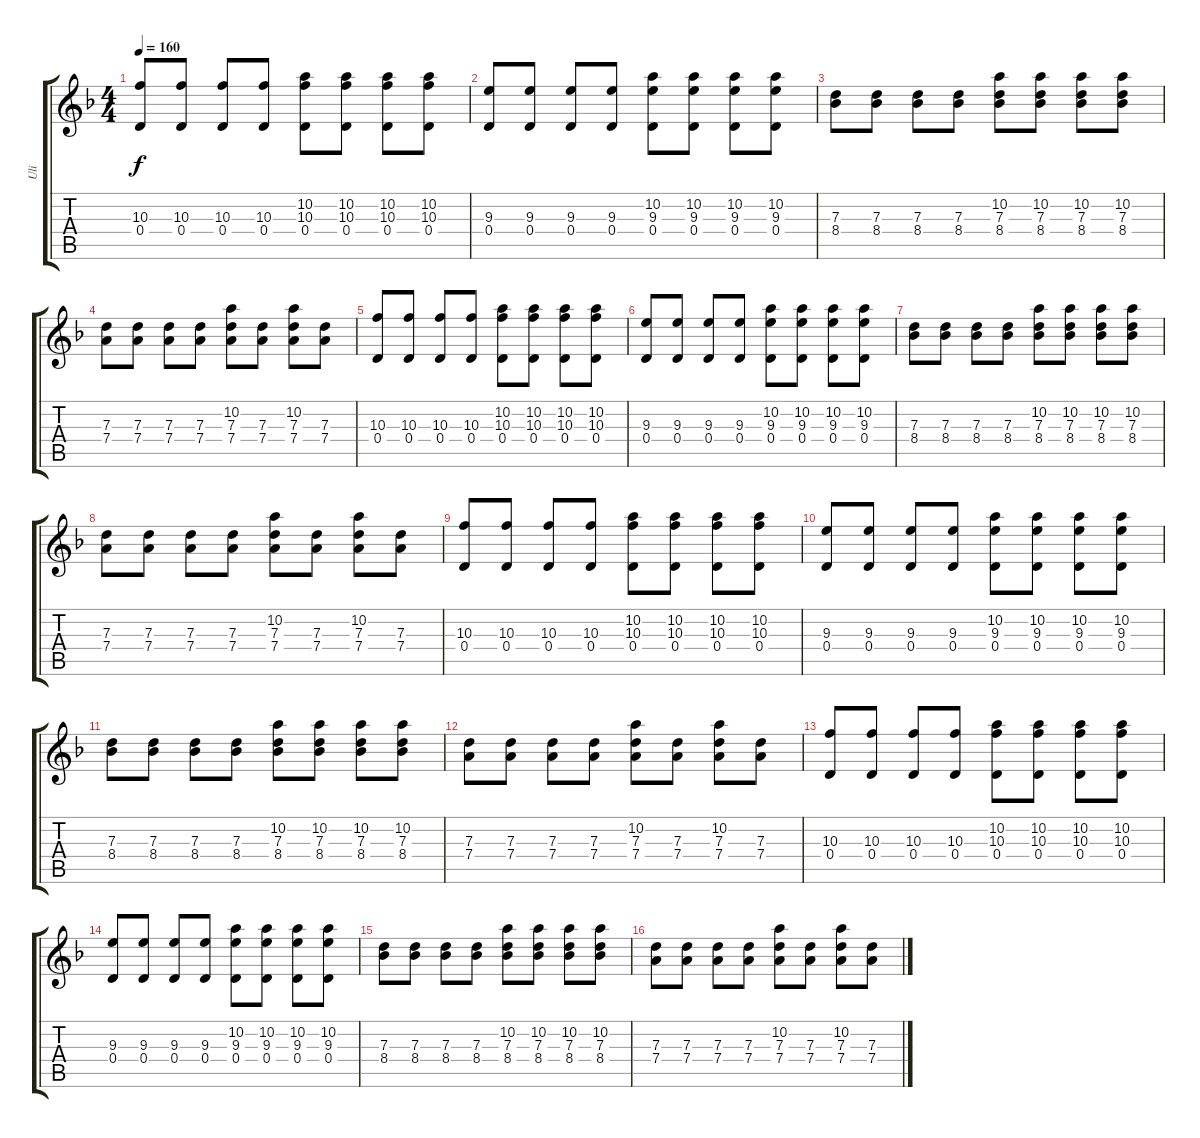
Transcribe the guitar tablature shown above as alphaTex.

\track ("Uli" "Uli") {instrument distortionguitar}
\staff {score tabs}
\tuning (E4 B3 G3 D3 A2 D2) {hide}
\ts (4 4)
\tempo 160
\clef g2
\ks dminor
(10.3 0.4).8{dy f} (10.3 0.4).8 (10.3 0.4).8 (10.3 0.4).8 (10.2 10.3 0.4).8 (10.2 10.3 0.4).8 (10.2 10.3 0.4).8 (10.2 10.3 0.4).8 |
(9.3 0.4).8 (9.3 0.4).8 (9.3 0.4).8 (9.3 0.4).8 (10.2 9.3 0.4).8 (10.2 9.3 0.4).8 (10.2 9.3 0.4).8 (10.2 9.3 0.4).8 |
(7.3 8.4).8 (7.3 8.4).8 (7.3 8.4).8 (7.3 8.4).8 (10.2 7.3 8.4).8 (10.2 7.3 8.4).8 (10.2 7.3 8.4).8 (10.2 7.3 8.4).8 |
(7.3 7.4).8 (7.3 7.4).8 (7.3 7.4).8 (7.3 7.4).8 (10.2 7.3 7.4).8 (7.3 7.4).8 (10.2 7.3 7.4).8 (7.3 7.4).8 |
(10.3 0.4).8 (10.3 0.4).8 (10.3 0.4).8 (10.3 0.4).8 (10.2 10.3 0.4).8 (10.2 10.3 0.4).8 (10.2 10.3 0.4).8 (10.2 10.3 0.4).8 |
(9.3 0.4).8 (9.3 0.4).8 (9.3 0.4).8 (9.3 0.4).8 (10.2 9.3 0.4).8 (10.2 9.3 0.4).8 (10.2 9.3 0.4).8 (10.2 9.3 0.4).8 |
(7.3 8.4).8 (7.3 8.4).8 (7.3 8.4).8 (7.3 8.4).8 (10.2 7.3 8.4).8 (10.2 7.3 8.4).8 (10.2 7.3 8.4).8 (10.2 7.3 8.4).8 |
(7.3 7.4).8 (7.3 7.4).8 (7.3 7.4).8 (7.3 7.4).8 (10.2 7.3 7.4).8 (7.3 7.4).8 (10.2 7.3 7.4).8 (7.3 7.4).8 |
(10.3 0.4).8 (10.3 0.4).8 (10.3 0.4).8 (10.3 0.4).8 (10.2 10.3 0.4).8 (10.2 10.3 0.4).8 (10.2 10.3 0.4).8 (10.2 10.3 0.4).8 |
(9.3 0.4).8 (9.3 0.4).8 (9.3 0.4).8 (9.3 0.4).8 (10.2 9.3 0.4).8 (10.2 9.3 0.4).8 (10.2 9.3 0.4).8 (10.2 9.3 0.4).8 |
(7.3 8.4).8 (7.3 8.4).8 (7.3 8.4).8 (7.3 8.4).8 (10.2 7.3 8.4).8 (10.2 7.3 8.4).8 (10.2 7.3 8.4).8 (10.2 7.3 8.4).8 |
(7.3 7.4).8 (7.3 7.4).8 (7.3 7.4).8 (7.3 7.4).8 (10.2 7.3 7.4).8 (7.3 7.4).8 (10.2 7.3 7.4).8 (7.3 7.4).8 |
(10.3 0.4).8 (10.3 0.4).8 (10.3 0.4).8 (10.3 0.4).8 (10.2 10.3 0.4).8 (10.2 10.3 0.4).8 (10.2 10.3 0.4).8 (10.2 10.3 0.4).8 |
(9.3 0.4).8 (9.3 0.4).8 (9.3 0.4).8 (9.3 0.4).8 (10.2 9.3 0.4).8 (10.2 9.3 0.4).8 (10.2 9.3 0.4).8 (10.2 9.3 0.4).8 |
(7.3 8.4).8 (7.3 8.4).8 (7.3 8.4).8 (7.3 8.4).8 (10.2 7.3 8.4).8 (10.2 7.3 8.4).8 (10.2 7.3 8.4).8 (10.2 7.3 8.4).8 |
(7.3 7.4).8 (7.3 7.4).8 (7.3 7.4).8 (7.3 7.4).8 (10.2 7.3 7.4).8 (7.3 7.4).8 (10.2 7.3 7.4).8 (7.3 7.4).8
